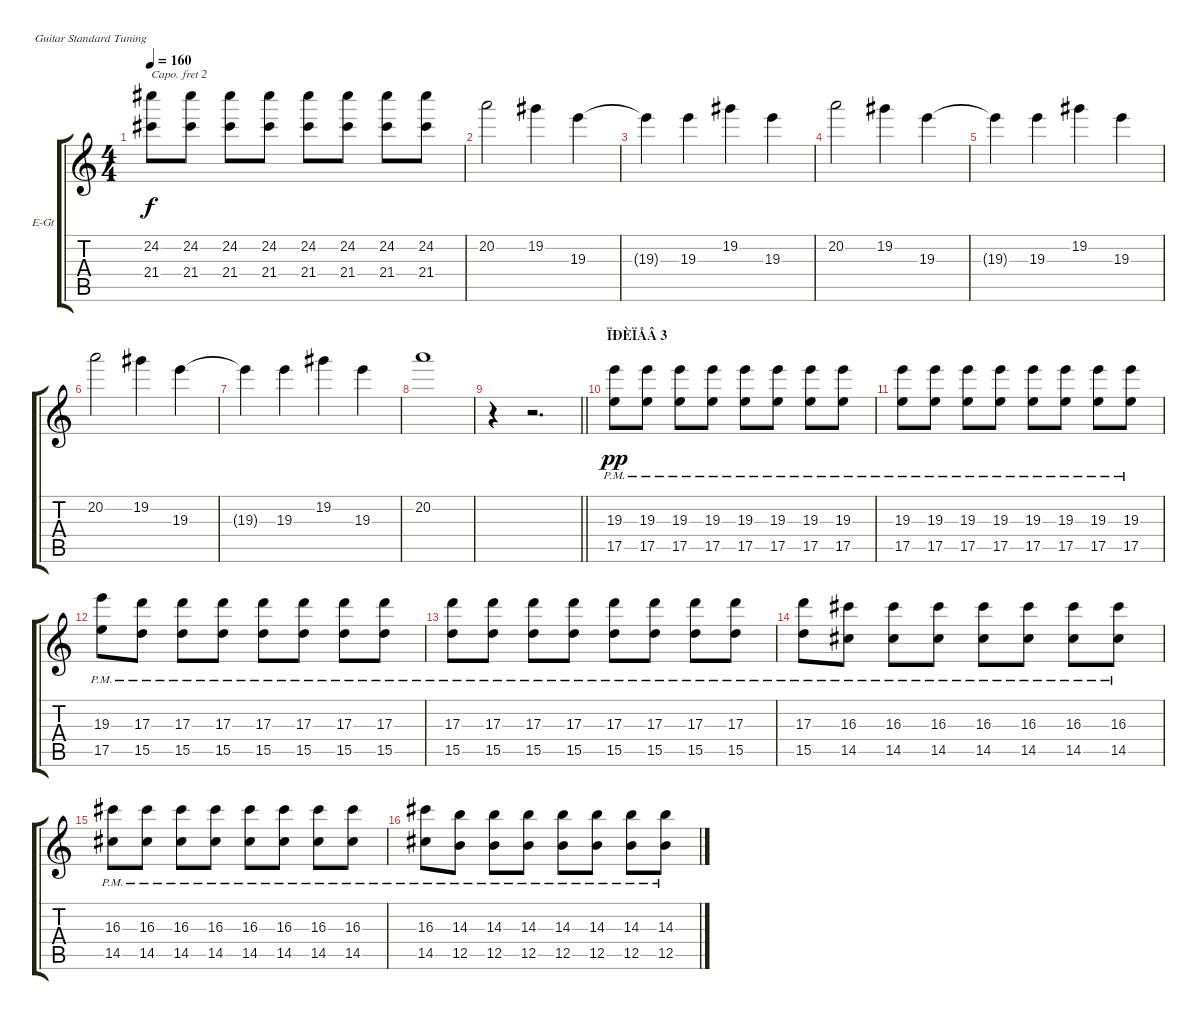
\bracketExtendMode groupsimilarinstruments
\firstSystemTrackNameOrientation horizontal
\otherSystemsTrackNameOrientation horizontal
\track ("Electric Guitar 2" "E-Gt") {instrument overdrivenguitar}
\staff {score tabs}
\capo 2
\tuning (E4 B3 G3 D3 A2 E2)
\ts (4 4)
\tempo 160
\clef g2
\ks c
(24.2 21.4).8{dy f} (24.2 21.4).8 (24.2 21.4).8 (24.2 21.4).8 (24.2 21.4).8 (24.2 21.4).8 (24.2 21.4).8 (24.2 21.4).8 |
20.2.2 19.2.4 19.3.4 |
19.3{t}.4 19.3.4 19.2.4 19.3.4 |
20.2.2 19.2.4 19.3.4 |
19.3{t}.4 19.3.4 19.2.4 19.3.4 |
20.2.2 19.2.4 19.3.4 |
19.3{t}.4 19.3.4 19.2.4 19.3.4 |
20.2.1 |
\barLineRight lightlight
r.4 r.2{d} |
\section ("" "ÏÐÈÏÅÂ 3")
(19.3{pm} 17.5{pm}).8{dy pp} (19.3{pm} 17.5{pm}).8 (19.3{pm} 17.5{pm}).8 (19.3{pm} 17.5{pm}).8 (19.3{pm} 17.5{pm}).8 (19.3{pm} 17.5{pm}).8 (19.3{pm} 17.5{pm}).8 (19.3{pm} 17.5{pm}).8 |
(19.3{pm} 17.5{pm}).8 (19.3{pm} 17.5{pm}).8 (19.3{pm} 17.5{pm}).8 (19.3{pm} 17.5{pm}).8 (19.3{pm} 17.5{pm}).8 (19.3{pm} 17.5{pm}).8 (19.3{pm} 17.5{pm}).8 (19.3{pm} 17.5{pm}).8 |
(19.3{pm} 17.5{pm}).8 (17.3{pm} 15.5{pm}).8 (17.3{pm} 15.5{pm}).8 (17.3{pm} 15.5{pm}).8 (17.3{pm} 15.5{pm}).8 (17.3{pm} 15.5{pm}).8 (17.3{pm} 15.5{pm}).8 (17.3{pm} 15.5{pm}).8 |
(17.3{pm} 15.5{pm}).8 (17.3{pm} 15.5{pm}).8 (17.3{pm} 15.5{pm}).8 (17.3{pm} 15.5{pm}).8 (17.3{pm} 15.5{pm}).8 (17.3{pm} 15.5{pm}).8 (17.3{pm} 15.5{pm}).8 (17.3{pm} 15.5{pm}).8 |
(17.3{pm} 15.5{pm}).8 (16.3{pm} 14.5{pm}).8 (16.3{pm} 14.5{pm}).8 (16.3{pm} 14.5{pm}).8 (16.3{pm} 14.5{pm}).8 (16.3{pm} 14.5{pm}).8 (16.3{pm} 14.5{pm}).8 (16.3{pm} 14.5{pm}).8 |
(16.3{pm} 14.5{pm}).8 (16.3{pm} 14.5{pm}).8 (16.3{pm} 14.5{pm}).8 (16.3{pm} 14.5{pm}).8 (16.3{pm} 14.5{pm}).8 (16.3{pm} 14.5{pm}).8 (16.3{pm} 14.5{pm}).8 (16.3{pm} 14.5{pm}).8 |
(16.3{pm} 14.5{pm}).8 (14.3{pm} 12.5{pm}).8 (14.3{pm} 12.5{pm}).8 (14.3{pm} 12.5{pm}).8 (14.3{pm} 12.5{pm}).8 (14.3{pm} 12.5{pm}).8 (14.3{pm} 12.5{pm}).8 (14.3{pm} 12.5{pm}).8
